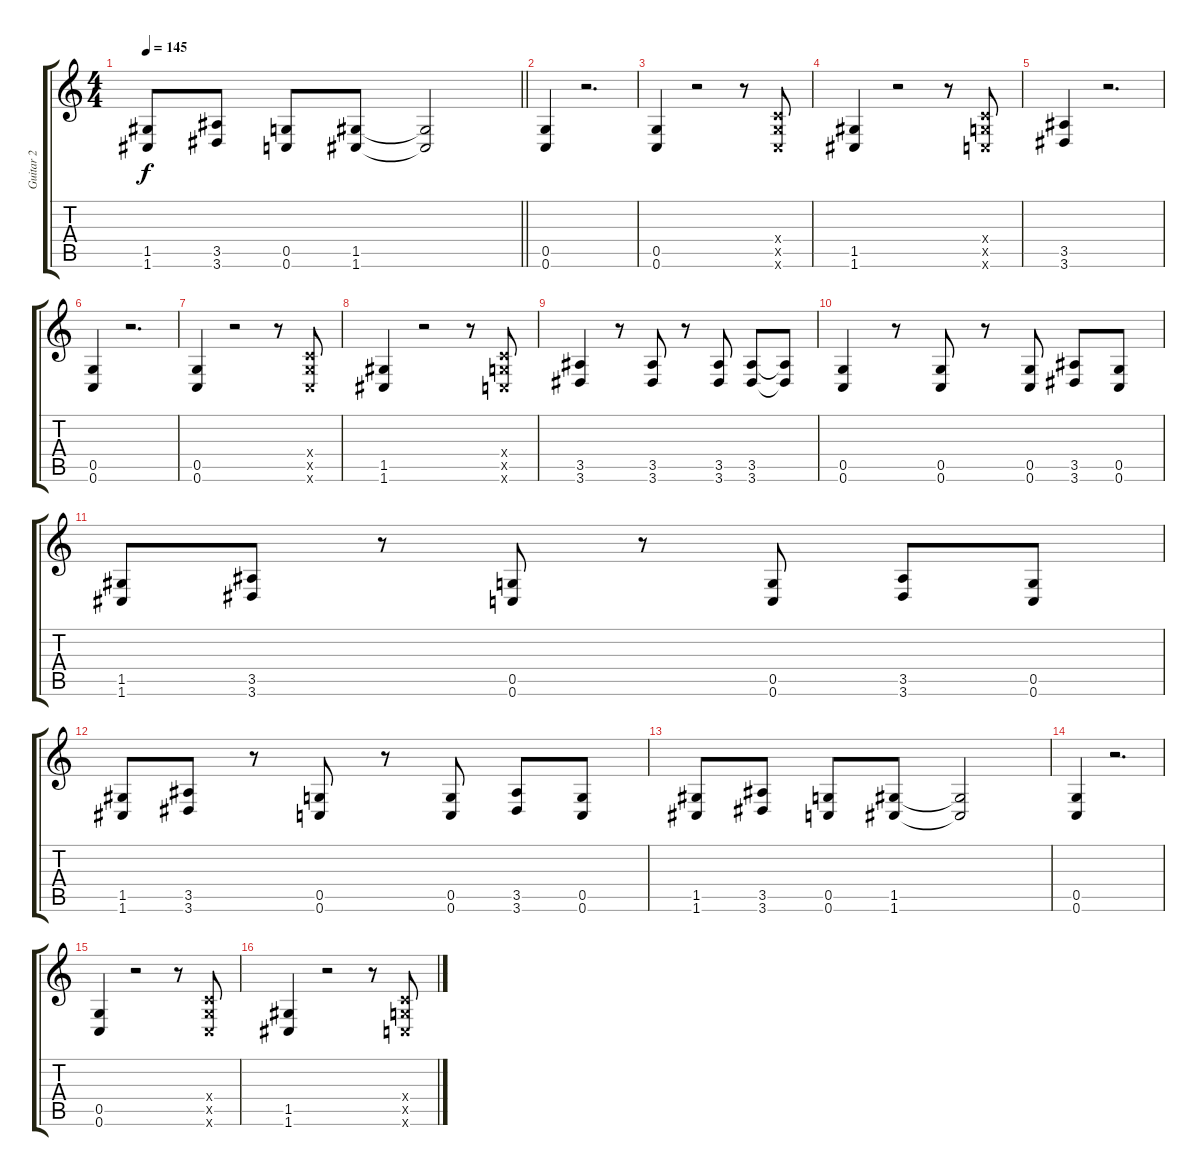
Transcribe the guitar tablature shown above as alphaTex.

\track ("Guitar 2" "Guitar 2") {instrument acousticguitarsteel}
\staff {score tabs}
\tuning (D4 A3 F3 C3 G2 C2) {hide}
\ts (4 4)
\tempo 145
\clef g2
\barLineRight lightlight
\ks c
(1.5 1.6).8{dy f} (3.5 3.6).8 (0.5 0.6).8 (1.5 1.6).8 (1.5{t} 1.6{t}).2 |
(0.5 0.6).4 r.2{d} |
(0.5 0.6).4 r.2 r.8 (0.4{x} 0.5{x} 0.6{x}).8 |
(1.5 1.6).4 r.2 r.8 (0.4{x} 0.5{x} 0.6{x}).8 |
(3.5 3.6).4 r.2{d} |
(0.5 0.6).4 r.2{d} |
(0.5 0.6).4 r.2 r.8 (0.4{x} 0.5{x} 0.6{x}).8 |
(1.5 1.6).4 r.2 r.8 (0.4{x} 0.5{x} 0.6{x}).8 |
(3.5 3.6).4 r.8 (3.5 3.6).8 r.8 (3.5 3.6).8 (3.5 3.6).8 (3.5{t} 3.6{t}).8 |
(0.5 0.6).4 r.8 (0.5 0.6).8 r.8 (0.5 0.6).8 (3.5 3.6).8 (0.5 0.6).8 |
(1.5 1.6).8 (3.5 3.6).8 r.8 (0.5 0.6).8 r.8 (0.5 0.6).8 (3.5 3.6).8 (0.5 0.6).8 |
(1.5 1.6).8 (3.5 3.6).8 r.8 (0.5 0.6).8 r.8 (0.5 0.6).8 (3.5 3.6).8 (0.5 0.6).8 |
(1.5 1.6).8 (3.5 3.6).8 (0.5 0.6).8 (1.5 1.6).8 (1.5{t} 1.6{t}).2 |
(0.5 0.6).4 r.2{d} |
(0.5 0.6).4 r.2 r.8 (0.4{x} 0.5{x} 0.6{x}).8 |
(1.5 1.6).4 r.2 r.8 (0.4{x} 0.5{x} 0.6{x}).8
